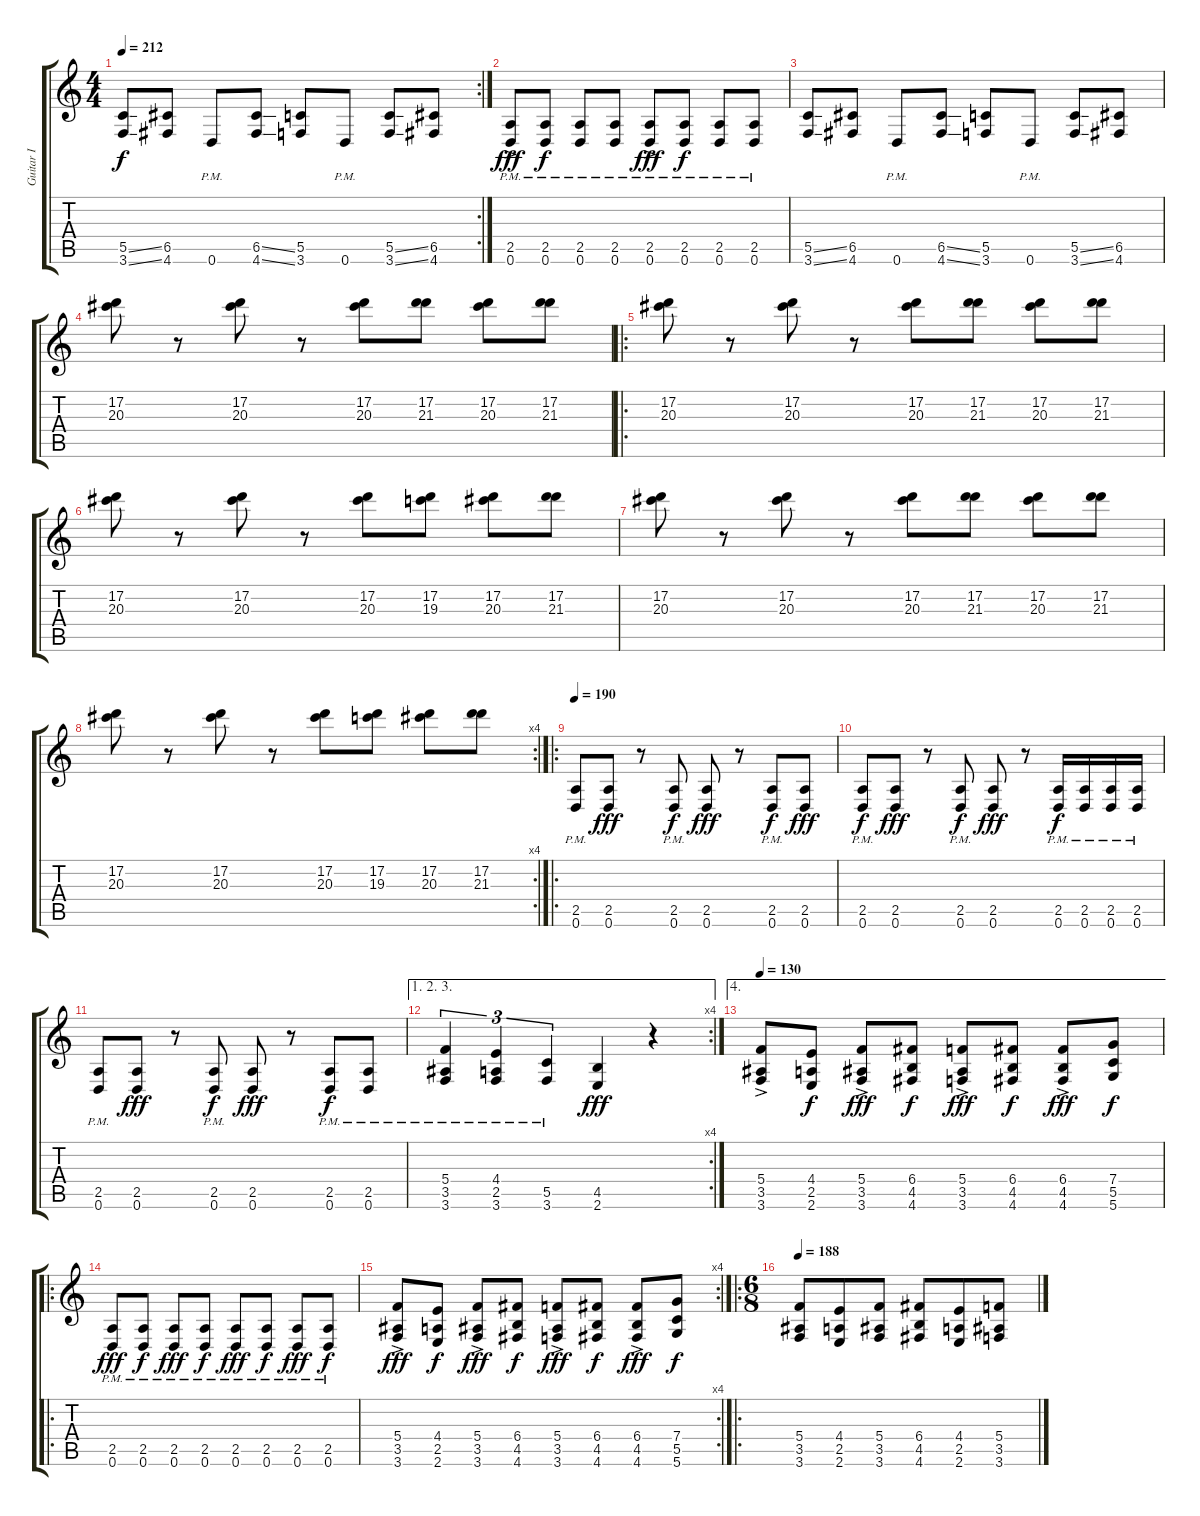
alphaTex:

\track ("Guitar I" "Guitar I") {instrument distortionguitar}
\staff {score tabs}
\tuning (D4 A3 F3 C3 G2 D2) {hide}
\rc 2
\ts (4 4)
\tempo 212
\clef g2
\ks c
(5.5{ss} 3.6{ss}).8{dy f} (6.5 4.6).8 0.6{pm}.8 (6.5{ss} 4.6{ss}).8 (5.5 3.6).8 0.6{pm}.8 (5.5{ss} 3.6{ss}).8 (6.5 4.6).8 |
(2.5{ac pm} 0.6{ac pm}).8{dy fff} (2.5{pm} 0.6{pm}).8{dy f} (2.5{pm} 0.6{pm}).8 (2.5{pm} 0.6{pm}).8 (2.5{ac pm} 0.6{ac pm}).8{dy fff} (2.5{pm} 0.6{pm}).8{dy f} (2.5{pm} 0.6{pm}).8 (2.5{pm} 0.6{pm}).8 |
(5.5{ss} 3.6{ss}).8 (6.5 4.6).8 0.6{pm}.8 (6.5{ss} 4.6{ss}).8 (5.5 3.6).8 0.6{pm}.8 (5.5{ss} 3.6{ss}).8 (6.5 4.6).8 |
(17.2 20.3).8 r.8 (17.2 20.3).8 r.8 (17.2 20.3).8 (17.2 21.3).8 (17.2 20.3).8 (17.2 21.3).8 |
\ro
(17.2 20.3).8 r.8 (17.2 20.3).8 r.8 (17.2 20.3).8 (17.2 21.3).8 (17.2 20.3).8 (17.2 21.3).8 |
(17.2 20.3).8 r.8 (17.2 20.3).8 r.8 (17.2 20.3).8 (17.2 19.3).8 (17.2 20.3).8 (17.2 21.3).8 |
(17.2 20.3).8 r.8 (17.2 20.3).8 r.8 (17.2 20.3).8 (17.2 21.3).8 (17.2 20.3).8 (17.2 21.3).8 |
\rc 4
(17.2 20.3).8 r.8 (17.2 20.3).8 r.8 (17.2 20.3).8 (17.2 19.3).8 (17.2 20.3).8 (17.2 21.3).8 |
\ro
\tempo 190
(2.5{pm} 0.6{pm}).8 (2.5 0.6).8{dy fff} r.8 (2.5{pm} 0.6{pm}).8{dy f} (2.5 0.6).8{dy fff} r.8 (2.5{pm} 0.6{pm}).8{dy f} (2.5 0.6).8{dy fff} |
(2.5{pm} 0.6{pm}).8{dy f} (2.5 0.6).8{dy fff} r.8 (2.5{pm} 0.6{pm}).8{dy f} (2.5 0.6).8{dy fff} r.8 (2.5{pm} 0.6{pm}).16{dy f} (2.5{pm} 0.6{pm}).16 (2.5{pm} 0.6{pm}).16 (2.5{pm} 0.6{pm}).16 |
(2.5{pm} 0.6{pm}).8 (2.5 0.6).8{dy fff} r.8 (2.5{pm} 0.6{pm}).8{dy f} (2.5 0.6).8{dy fff} r.8 (2.5{pm} 0.6{pm}).8{dy f} (2.5{pm} 0.6{pm}).8 |
\ae (1 2 3)
\rc 4
(5.4{pm} 3.5{pm} 3.6{pm}).4{tu (3 2)} (4.4{pm} 2.5{pm} 3.6{pm}).4{tu (3 2)} (5.5{pm} 3.6{pm}).4{tu (3 2)} (4.5 2.6).4{dy fff} r.4 |
\ae 4
\tempo 130
(5.4{ac} 3.5{ac} 3.6{ac}).8 (4.4 2.5 2.6).8{dy f} (5.4{ac} 3.5{ac} 3.6{ac}).8{dy fff} (6.4 4.5 4.6).8{dy f} (5.4{ac} 3.5{ac} 3.6{ac}).8{dy fff} (6.4 4.5 4.6).8{dy f} (6.4{ac} 4.5{ac} 4.6{ac}).8{dy fff} (7.4 5.5 5.6).8{dy f} |
\ro
(2.5{pm} 0.6{pm}).8{dy fff} (2.5{pm} 0.6{pm}).8{dy f} (2.5{pm} 0.6{pm}).8{dy fff} (2.5{pm} 0.6{pm}).8{dy f} (2.5{pm} 0.6{pm}).8{dy fff} (2.5{pm} 0.6{pm}).8{dy f} (2.5{pm} 0.6{pm}).8{dy fff} (2.5{pm} 0.6{pm}).8{dy f} |
\rc 4
(5.4{ac} 3.5{ac} 3.6{ac}).8{dy fff} (4.4 2.5 2.6).8{dy f} (5.4{ac} 3.5{ac} 3.6{ac}).8{dy fff} (6.4 4.5 4.6).8{dy f} (5.4{ac} 3.5{ac} 3.6{ac}).8{dy fff} (6.4 4.5 4.6).8{dy f} (6.4{ac} 4.5{ac} 4.6{ac}).8{dy fff} (7.4 5.5 5.6).8{dy f} |
\ro
\ts (6 8)
\tempo 188
(5.4 3.5 3.6).8 (4.4 2.5 2.6).8 (5.4 3.5 3.6).8 (6.4 4.5 4.6).8 (4.4 2.5 2.6).8 (5.4 3.5 3.6).8
